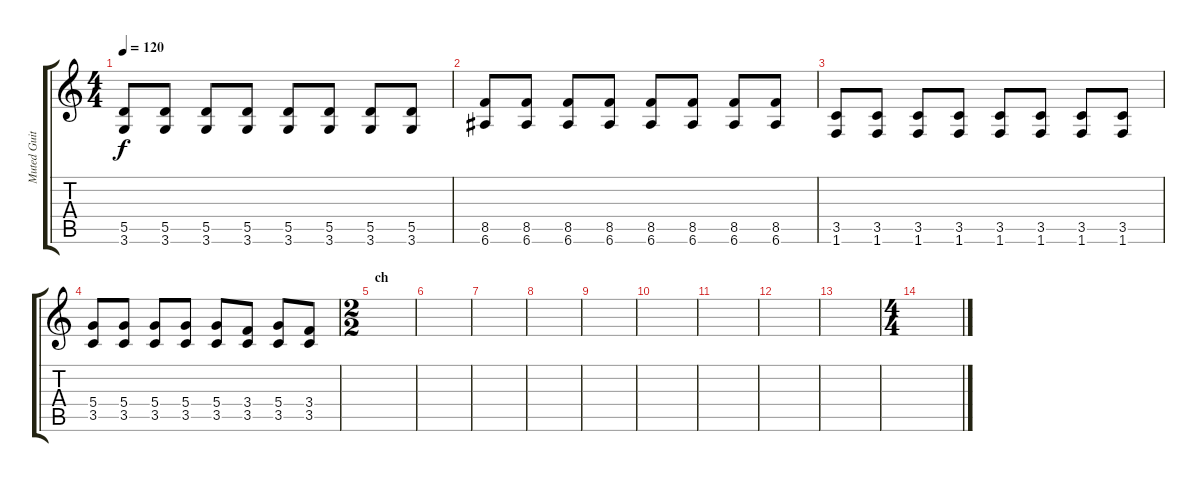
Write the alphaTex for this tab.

\track ("Muted Guitar" "Muted Guit") {instrument electricguitarmuted}
\staff {score tabs}
\tuning (E4 B3 G3 D3 A2 E2) {hide}
\ts (4 4)
\tempo 120
\clef g2
\ks c
(5.5 3.6).8{dy f} (5.5 3.6).8 (5.5 3.6).8 (5.5 3.6).8 (5.5 3.6).8 (5.5 3.6).8 (5.5 3.6).8 (5.5 3.6).8 |
(8.5 6.6).8 (8.5 6.6).8 (8.5 6.6).8 (8.5 6.6).8 (8.5 6.6).8 (8.5 6.6).8 (8.5 6.6).8 (8.5 6.6).8 |
(3.5 1.6).8 (3.5 1.6).8 (3.5 1.6).8 (3.5 1.6).8 (3.5 1.6).8 (3.5 1.6).8 (3.5 1.6).8 (3.5 1.6).8 |
(5.4 3.5).8 (5.4 3.5).8 (5.4 3.5).8 (5.4 3.5).8 (5.4 3.5).8 (3.4 3.5).8 (5.4 3.5).8 (3.4 3.5).8 |
\ts (2 2)
\section ("" "ch")
|
|
|
|
|
|
|
|
|
\ts (4 4)
